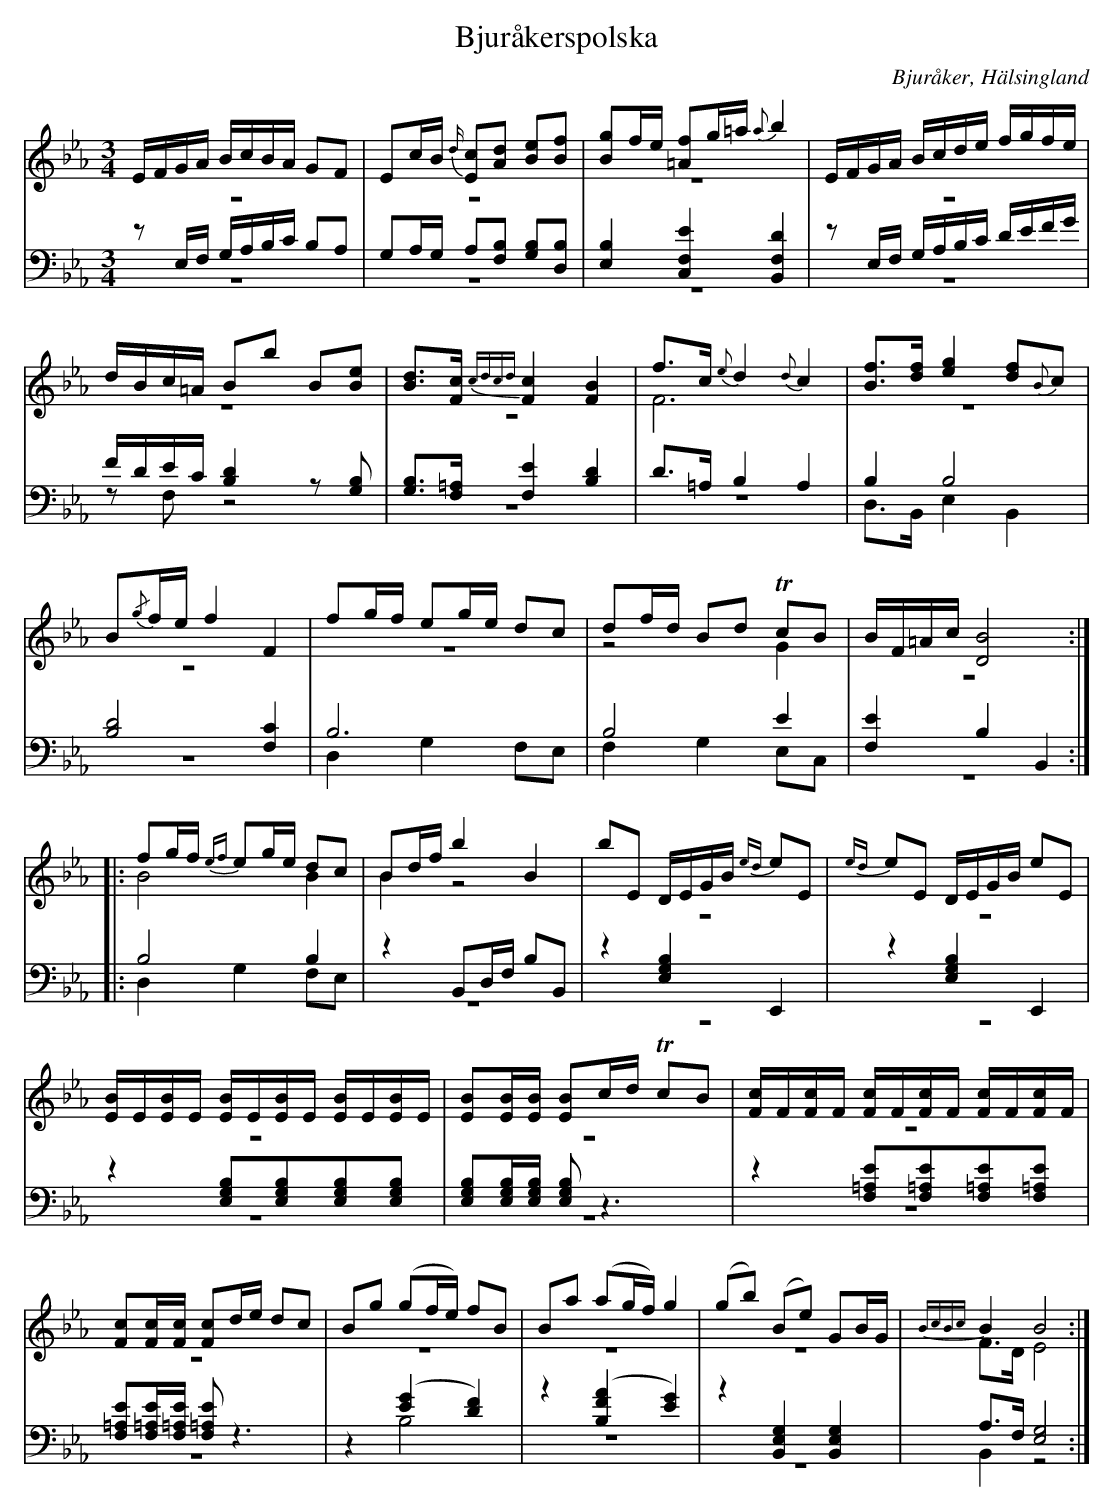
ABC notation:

X:1
T: Bjuråkerspolska
O: Bjuråker, Hälsingland
M: 3/4
L: 1/8
K: Eb
V:1
V:2 merge
V:3
V:4 merge
V:1
E/F/G/A/ B/c/B/A/ GF|Ec/B/ {d/}[Ec][Ad] [Be][Bf]|[Bg]f/e/ [=Af]g/=a/ {a}b2|E/F/G/A/ B/c/d/e/ f/g/f/e/|
d/B/c/=A/ Bb B[Be]|[Bd]>[Fc] {c8/5d8/5c8/5d8/5}[F2c2] [F2B2]|f>c {e}d2 {d}c2|[Bf]>[df] [e2g2] [df]{B}c|
B{/g}f/e/ f2 F2|fg/f/ eg/e/ dc|df/d/ Bd TcB|B/F/=A/c/ [D4B4]:|
|:fg/f/ {ef}eg/e/ dc|Bd/f/ b2 B2|bE D/E/G/B/ {ed}eE|{ed}eE D/E/G/B/ eE|
[E/B/]E/[E/B/]E/ [E/B/]E/[E/B/]E/ [E/B/]E/[E/B/]E/|[EB][E/B/][E/B/] [EB]c/d/ TcB|[F/c/]F/[F/c/]F/ [F/c/]F/[F/c/]F/ [F/c/]F/[F/c/]F/|[Fc][F/c/][F/c/] [Fc]d/e/ dc|Bg (gf/e/) fB|Ba (ag/f/) g2|(gb) (Be) GB/G/|{B8/5c8/5B8/5c8/5}B2 B4:|
V:2
z6|z6|z6|z6|
z6|z6|F6|z6|
z6|z6|z4 G2|z6:|
|:B4 B2|B2 z4|z6|z6|
z6|z6|z6|z6|
z6|z6|z6|F>D E4:|
V:3 clef=bass
zE,/F,/ G,/A,/B,/C/ B,A,|G,A,/G,/ A,[F,B,] [G,B,][D,B,]|[E,2B,2] [C,2F,2E2] [B,,2F,2D2]|zE,/F,/ G,/A,/B,/C/ D/E/F/G/|
F/D/E/C/ [B,2D2]z[G,B,]|[G,B,]>[F,=A,] [F,2E2] [B,2D2]|D>=A, B,2 A,2|B,2 B,4|
[B,4D4] [F,2C2]|B,6|B,4 E2|[F,2E2] B,2 B,,2:|
|:B,4 B,2|z2 B,,D,/F,/ B,B,,|z2 [E,2G,2B,2] E,,2|z2 [E,2G,2B,2] E,,2|
z2 [E,G,B,][E,G,B,][E,G,B,][E,G,B,]|[E,G,B,][E,/G,/B,/][E,/G,/B,/] [E,G,B,] z3|z2 [F,=A,E][F,=A,E][F,=A,E][F,=A,E]|[F,=A,E][F,/=A,/E/][F,/=A,/E/] [F,=A,E] z3|
z2 ([E2G2] [D2F2])|z2 ([B,2F2A2] [E2G2])|z2 [B,,2E,2G,2] [B,,2E,2G,2]|A,>F, [E,4G,4]:|
V:4  clef=bass
z6|z6|z6|z6|
zF, z4|z6|z6|D,>B,, E,2 B,,2|
z6|D,2 G,2 F,E,|F,2 G,2 E,C,|z6:|
|:D,2 G,2 F,E,|z6|z6|z6|
z6|z6|z6|z6|
z2 B,4|z6|z6|B,,2 z4:|
